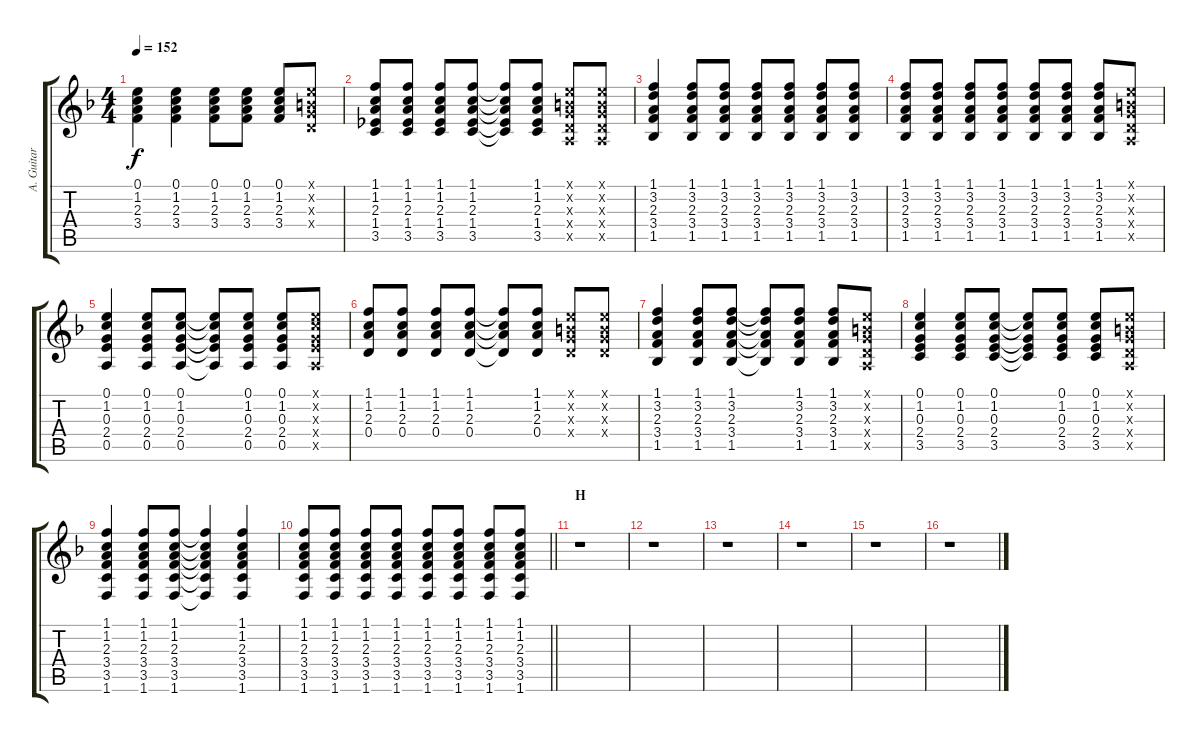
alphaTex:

\track ("A. Guitar II" "A. Guitar ") {instrument acousticguitarsteel}
\staff {score tabs}
\tuning (E4 B3 G3 D3 A2 E2) {hide}
\ts (4 4)
\tempo 152
\clef g2
\ks f
(0.1 1.2 2.3 3.4).4{dy f} (0.1 1.2 2.3 3.4).4 (0.1 1.2 2.3 3.4).8 (0.1 1.2 2.3 3.4).8 (0.1 1.2 2.3 3.4).8 (0.1{x} 0.2{x} 0.3{x} 0.4{x}).8 |
(1.1 1.2 2.3 1.4 3.5).8 (1.1 1.2 2.3 1.4 3.5).8 (1.1 1.2 2.3 1.4 3.5).8 (1.1 1.2 2.3 1.4 3.5).8 (1.1{t} 1.2{t} 2.3{t} 1.4{t} 3.5{t}).8 (1.1 1.2 2.3 1.4 3.5).8 (0.1{x} 0.2{x} 0.3{x} 0.4{x} 0.5{x}).8 (0.1{x} 0.2{x} 0.3{x} 0.4{x} 0.5{x}).8 |
(1.1 3.2 2.3 3.4 1.5).4 (1.1 3.2 2.3 3.4 1.5).8 (1.1 3.2 2.3 3.4 1.5).8 (1.1 3.2 2.3 3.4 1.5).8 (1.1 3.2 2.3 3.4 1.5).8 (1.1 3.2 2.3 3.4 1.5).8 (1.1 3.2 2.3 3.4 1.5).8 |
(1.1 3.2 2.3 3.4 1.5).8 (1.1 3.2 2.3 3.4 1.5).8 (1.1 3.2 2.3 3.4 1.5).8 (1.1 3.2 2.3 3.4 1.5).8 (1.1 3.2 2.3 3.4 1.5).8 (1.1 3.2 2.3 3.4 1.5).8 (1.1 3.2 2.3 3.4 1.5).8 (0.1{x} 0.2{x} 0.3{x} 0.4{x} 0.5{x}).8 |
(0.1 1.2 0.3 2.4 0.5).4 (0.1 1.2 0.3 2.4 0.5).8 (0.1 1.2 0.3 2.4 0.5).8 (0.1{t} 1.2{t} 0.3{t} 2.4{t} 0.5{t}).8 (0.1 1.2 0.3 2.4 0.5).8 (0.1 1.2 0.3 2.4 0.5).8 (0.1{x} 1.2{x} 0.3{x} 2.4{x} 0.5{x}).8 |
(1.1 1.2 2.3 0.4).8 (1.1 1.2 2.3 0.4).8 (1.1 1.2 2.3 0.4).8 (1.1 1.2 2.3 0.4).8 (1.1{t} 1.2{t} 2.3{t} 0.4{t}).8 (1.1 1.2 2.3 0.4).8 (0.1{x} 0.2{x} 0.3{x} 0.4{x}).8 (0.1{x} 0.2{x} 0.3{x} 0.4{x}).8 |
(1.1 3.2 2.3 3.4 1.5).4 (1.1 3.2 2.3 3.4 1.5).8 (1.1 3.2 2.3 3.4 1.5).8 (1.1{t} 3.2{t} 2.3{t} 3.4{t} 1.5{t}).8 (1.1 3.2 2.3 3.4 1.5).8 (1.1 3.2 2.3 3.4 1.5).8 (0.1{x} 0.2{x} 0.3{x} 0.4{x} 0.5{x}).8 |
(0.1 1.2 0.3 2.4 3.5).4 (0.1 1.2 0.3 2.4 3.5).8 (0.1 1.2 0.3 2.4 3.5).8 (0.1{t} 1.2{t} 0.3{t} 2.4{t} 3.5{t}).8 (0.1 1.2 0.3 2.4 3.5).8 (0.1 1.2 0.3 2.4 3.5).8 (0.1{x} 0.2{x} 0.3{x} 0.4{x} 0.5{x}).8 |
(1.1 1.2 2.3 3.4 3.5 1.6).4 (1.1 1.2 2.3 3.4 3.5 1.6).8 (1.1 1.2 2.3 3.4 3.5 1.6).8 (1.1{t} 1.2{t} 2.3{t} 3.4{t} 3.5{t} 1.6{t}).4 (1.1 1.2 2.3 3.4 3.5 1.6).4 |
\barLineRight lightlight
(1.1 1.2 2.3 3.4 3.5 1.6).8 (1.1 1.2 2.3 3.4 3.5 1.6).8 (1.1 1.2 2.3 3.4 3.5 1.6).8 (1.1 1.2 2.3 3.4 3.5 1.6).8 (1.1 1.2 2.3 3.4 3.5 1.6).8 (1.1 1.2 2.3 3.4 3.5 1.6).8 (1.1 1.2 2.3 3.4 3.5 1.6).8 (1.1 1.2 2.3 3.4 3.5 1.6).8 |
\section ("" "H")
r.1 |
r.1 |
r.1 |
r.1 |
r.1 |
r.1
